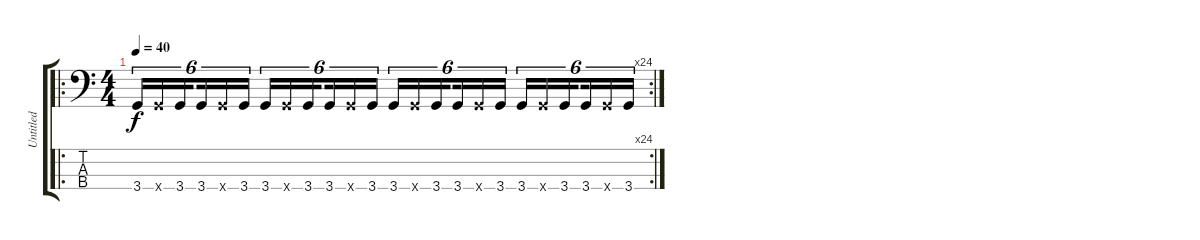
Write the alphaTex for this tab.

\track ("Untitled" "Untitled") {instrument electricbassfinger}
\staff {score tabs}
\tuning (G2 D2 A1 E1) {hide}
\ro
\rc 24
\ts (4 4)
\tempo 40
\clef f4
\ks c
3.4.16{tu (6 4) dy f instrument electricbassfinger} 3.4{x}.16{tu (6 4)} 3.4.16{tu (6 4) beam splitsecondary} 3.4.16{tu (6 4)} 3.4{x}.16{tu (6 4)} 3.4.16{tu (6 4)} 3.4.16{tu (6 4)} 3.4{x}.16{tu (6 4)} 3.4.16{tu (6 4) beam splitsecondary} 3.4.16{tu (6 4)} 3.4{x}.16{tu (6 4)} 3.4.16{tu (6 4)} 3.4.16{tu (6 4)} 3.4{x}.16{tu (6 4)} 3.4.16{tu (6 4) beam splitsecondary} 3.4.16{tu (6 4)} 3.4{x}.16{tu (6 4)} 3.4.16{tu (6 4)} 3.4.16{tu (6 4)} 3.4{x}.16{tu (6 4)} 3.4.16{tu (6 4) beam splitsecondary} 3.4.16{tu (6 4)} 3.4{x}.16{tu (6 4)} 3.4.16{tu (6 4)}
